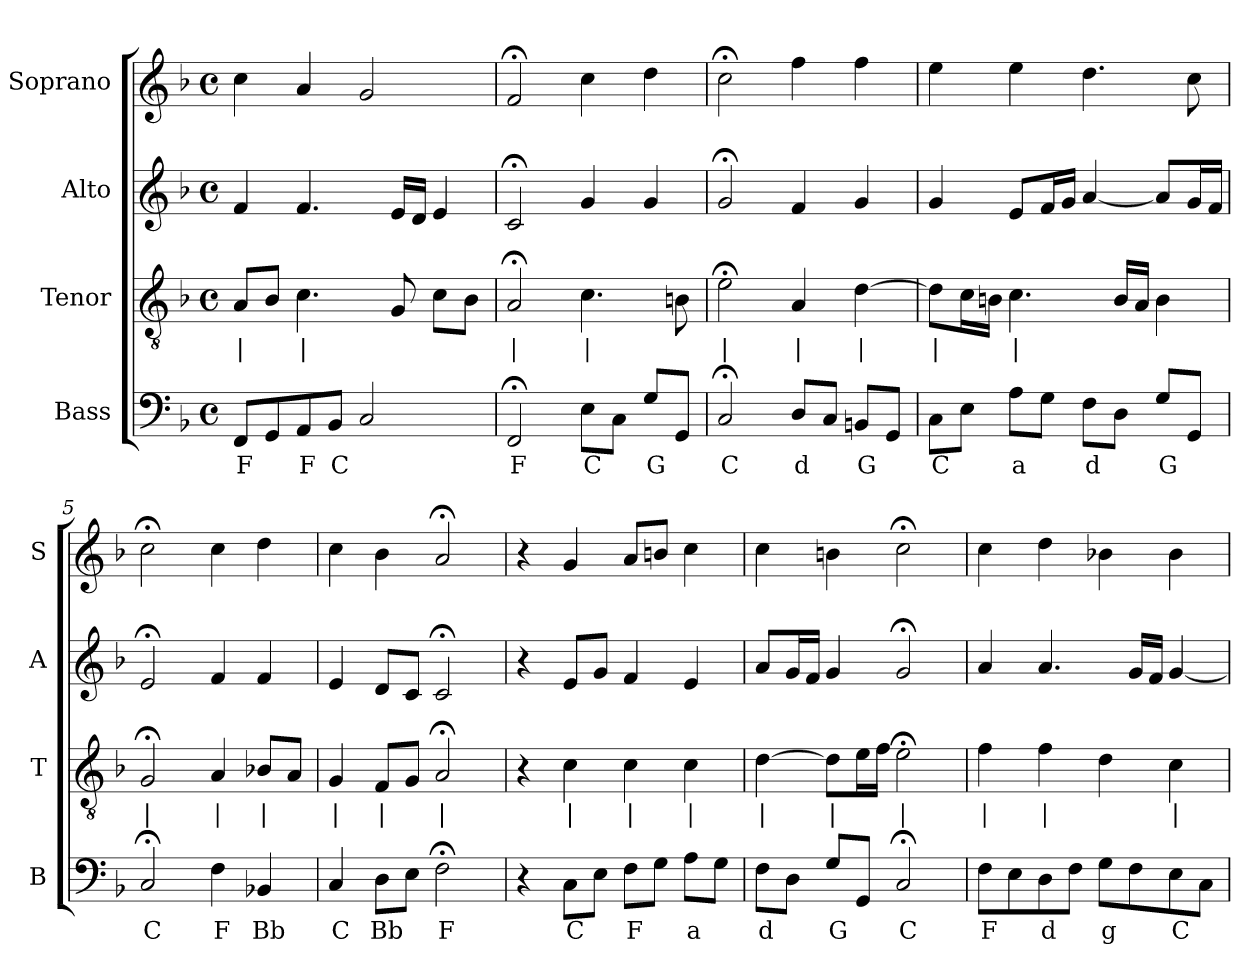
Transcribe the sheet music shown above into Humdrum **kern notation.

**kern	**text	**kern	**text	**kern	**kern
*part4	*part4	*part3	*part3	*part2	*part1
*staff4	*staff4	*staff3	*staff3	*staff2	*staff1
*I"Bass	*	*I"Tenor	*	*I"Alto	*I"Soprano
*I'B	*	*I'T	*	*I'A	*I'S
*clefF4	*	*clefGv2	*	*clefG2	*clefG2
*k[b-]	*	*k[b-]	*	*k[b-]	*k[b-]
*F:	*	*F:	*	*F:	*F:
*M4/4	*	*M4/4	*	*M4/4	*M4/4
*met(c)	*	*met(c)	*	*met(c)	*met(c)
*MM100	*	*MM100	*	*MM100	*MM100
=1	=1	=1	=1	=1	=1
8FFL	F	8AL	|	4f	4cc
8GG	.	8B-J	.	.	.
8AA	F	4.c	|	4.f	4a
8BB-J	C	.	.	.	.
2C	.	.	.	.	2g
.	.	8G	.	16eLL	.
.	.	.	.	16dJJ	.
.	.	8cL	.	4e	.
.	.	8B-J	.	.	.
=2	=2	=2	=2	=2	=2
2FF;<	F	2A;<	|	2c;<	2f;<
8EL	C	4.c	|	4g	4cc
8CJ	.	.	.	.	.
8GL	G	.	.	4g	4dd
8GGJ	.	8Bn	.	.	.
=3	=3	=3	=3	=3	=3
2C;<	C	2e;<	|	2g;<	2cc;<
8DL	d	4A	|	4f	4ff
8CJ	.	.	.	.	.
8BBnL	G	[4d	|	4g	4ff
8GGJ	.	.	.	.	.
=4	=4	=4	=4	=4	=4
8CL	C	8dL]	|	4g	4ee
8EJ	.	16cL	.	.	.
.	.	16BnJJ	.	.	.
8AL	a	4.c	|	8eL	4ee
8GJ	.	.	.	16fL	.
.	.	.	.	16gJJ	.
8FL	d	.	.	[4a	4.dd
8DJ	.	16BLL	.	.	.
.	.	16AJJ	.	.	.
8GL	G	4B	.	8aL]	.
8GGJ	.	.	.	16gL	8cc
.	.	.	.	16fJJ	.
=5	=5	=5	=5	=5	=5
2C;<	C	2G;<	|	2e;<	2cc;<
4F	F	4A	|	4f	4cc
4BB-X	Bb	8B-XL	|	4f	4dd
.	.	8AJ	.	.	.
=6	=6	=6	=6	=6	=6
4C	C	4G	|	4e	4cc
8DL	Bb	8FL	|	8dL	4b-
8EJ	.	8GJ	.	8cJ	.
2F;<	F	2A;<	|	2c;<	2a;<
=7	=7	=7	=7	=7	=7
4r	.	4r	.	4r	4r
8CL	C	4c	|	8eL	4g
8EJ	.	.	.	8gJ	.
8FL	F	4c	|	4f	8aL
8GJ	.	.	.	.	8bnJ
8AL	a	4c	|	4e	4cc
8GJ	.	.	.	.	.
=8	=8	=8	=8	=8	=8
8FL	d	[4d	|	8aL	4cc
8DJ	.	.	.	16gL	.
.	.	.	.	16fJJ	.
8GL	G	8dL]	|	4g	4bn
8GGJ	.	16eL	.	.	.
.	.	16fJJ	.	.	.
2C;<	C	2e;<	|	2g;<	2cc;<
=9	=9	=9	=9	=9	=9
8FL	F	4f	|	4a	4cc
8E	.	.	.	.	.
8D	d	4f	|	4.a	4dd
8FJ	.	.	.	.	.
8GL	g	4d	.	.	4b-X
8F	.	.	.	16gLL	.
.	.	.	.	16fJJ	.
8E	C	4c	|	[4g	4b-
8CJ	.	.	.	.	.
=	=	=	=	=	=
*-	*-	*-	*-	*-	*-
